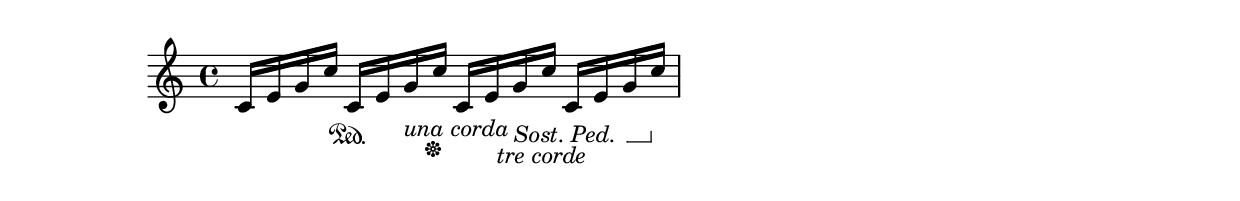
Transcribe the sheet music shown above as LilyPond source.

\header {

  texidoc = "Pedals.  Run @code{timidity -idvvv file.midi |grep Midi}
  to see midi events."

}

\version  "2.11.10"

\score {
  \relative {
    {
      { c16 e g c }
      
      { c,16\sustainDown e g c\sustainUp }
      { c,16\unaCorda e g c\treCorde }
      { c,16\sostenutoDown e g c\sostenutoUp }
    }
  }
  \midi {}
  \layout{}
}
